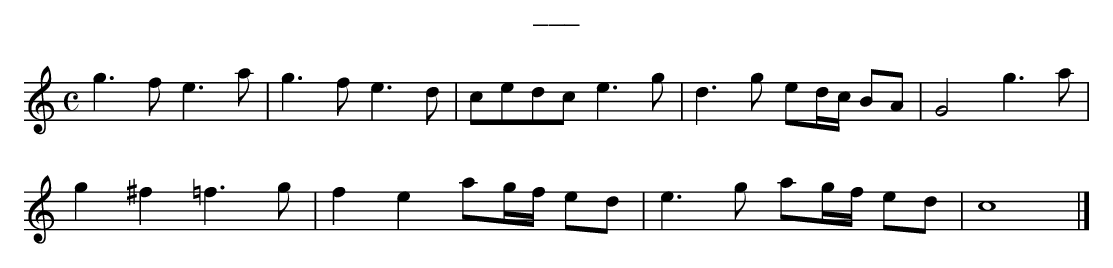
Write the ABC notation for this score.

X:1
T:___
K:Cmaj
M:C
L:1/8
g3f e3a|g3f e3 d|cedc e3 g|d3 g ed/2c/2 BA|G4 g3 a|
g2 ^f2 =f3g|f2 e2 ag/2f/2 ed|e3 g ag/2f/2 ed|c8|]
